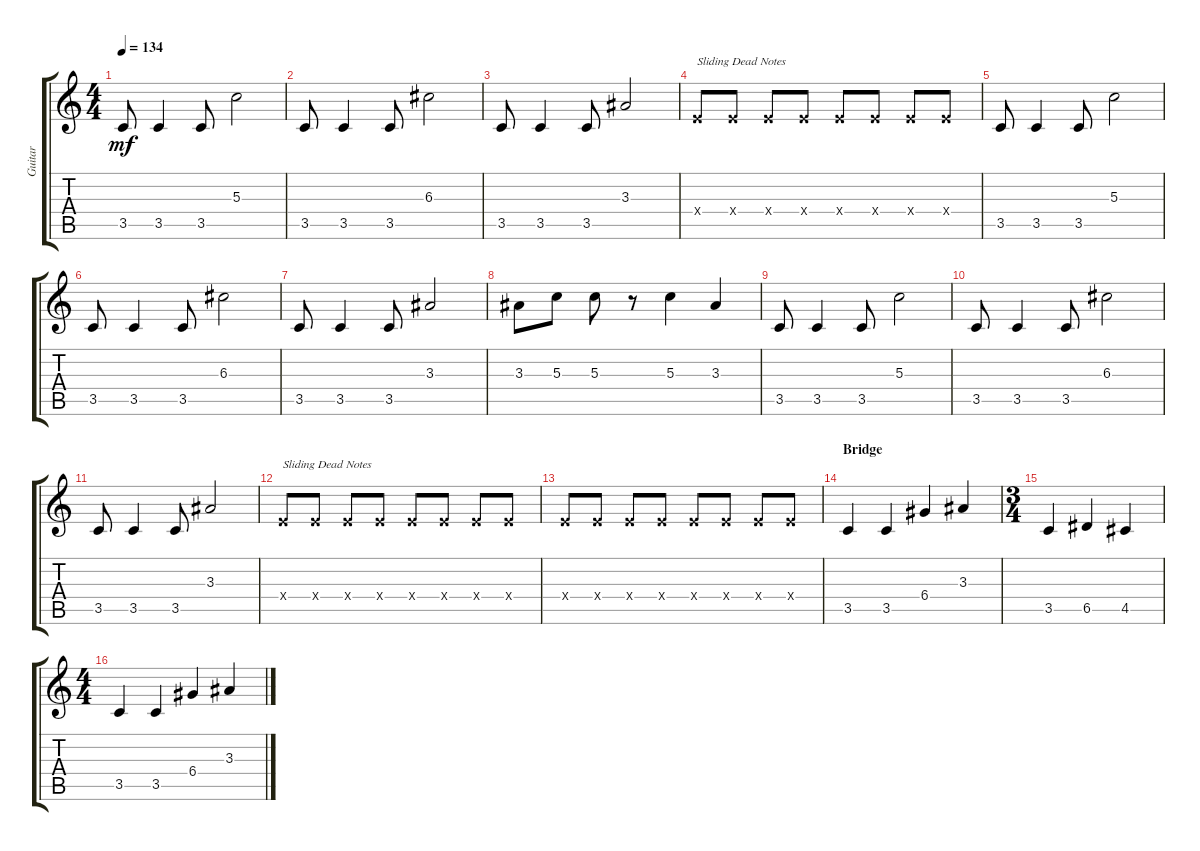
\track ("Guitar" "Guitar") {instrument electricguitarclean}
\staff {score tabs}
\tuning (E4 B3 G3 D3 A2 E2) {hide}
\ts (4 4)
\tempo 134
\clef g2
\ks c
3.5.8{dy mf} 3.5.4 3.5.8 5.3.2 |
3.5.8 3.5.4 3.5.8 6.3.2 |
3.5.8 3.5.4 3.5.8 3.3.2 |
2.4{x}.8{txt "Sliding Dead Notes"} 2.4{x}.8 2.4{x}.8 2.4{x}.8 2.4{x}.8 2.4{x}.8 2.4{x}.8 2.4{x}.8 |
3.5.8 3.5.4 3.5.8 5.3.2 |
3.5.8 3.5.4 3.5.8 6.3.2 |
3.5.8 3.5.4 3.5.8 3.3.2 |
3.3.8 5.3.8 5.3.8 r.8 5.3.4 3.3.4 |
3.5.8 3.5.4 3.5.8 5.3.2 |
3.5.8 3.5.4 3.5.8 6.3.2 |
3.5.8 3.5.4 3.5.8 3.3.2 |
2.4{x}.8{txt "Sliding Dead Notes"} 2.4{x}.8 2.4{x}.8 2.4{x}.8 2.4{x}.8 2.4{x}.8 2.4{x}.8 2.4{x}.8 |
2.4{x}.8 2.4{x}.8 2.4{x}.8 2.4{x}.8 2.4{x}.8 2.4{x}.8 2.4{x}.8 2.4{x}.8 |
\section ("" "Bridge")
3.5.4 3.5.4 6.4.4 3.3.4 |
\ts (3 4)
3.5.4 6.5.4 4.5.4 |
\ts (4 4)
3.5.4 3.5.4 6.4.4 3.3.4
